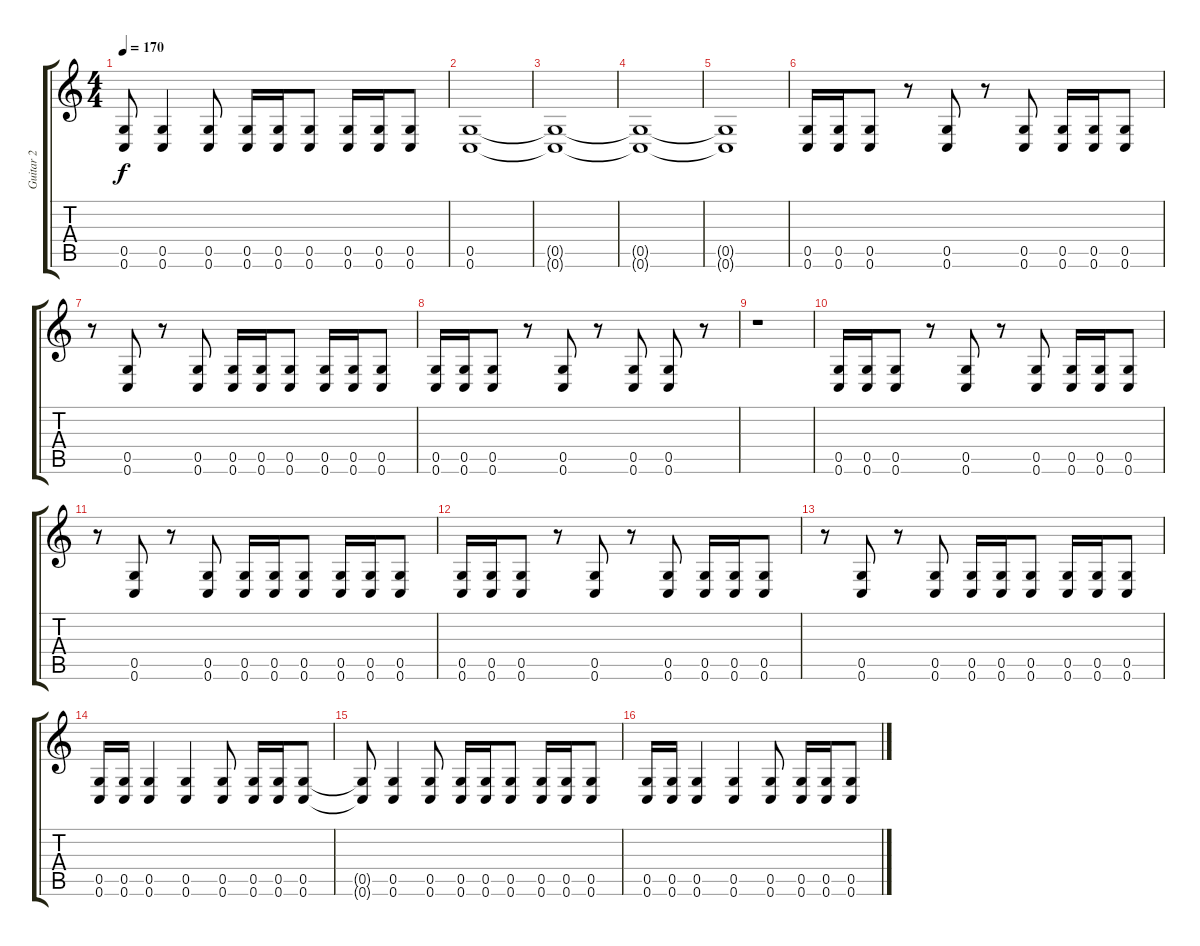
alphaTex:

\track ("Guitar 2" "Guitar 2") {instrument distortionguitar}
\staff {score tabs}
\tuning (D4 A3 F3 C3 G2 C2) {hide}
\ts (4 4)
\tempo 170
\clef g2
\ks c
(0.5{t} 0.6{t}).8{dy f} (0.5 0.6).4 (0.5 0.6).8 (0.5 0.6).16 (0.5 0.6).16 (0.5 0.6).8 (0.5 0.6).16 (0.5 0.6).16 (0.5 0.6).8 |
(0.5 0.6).1 |
(0.5{t} 0.6{t}).1 |
(0.5{t} 0.6{t}).1 |
(0.5{t} 0.6{t}).1 |
(0.5 0.6).16 (0.5 0.6).16 (0.5 0.6).8 r.8 (0.5 0.6).8 r.8 (0.5 0.6).8 (0.5 0.6).16 (0.5 0.6).16 (0.5 0.6).8 |
r.8 (0.5 0.6).8 r.8 (0.5 0.6).8 (0.5 0.6).16 (0.5 0.6).16 (0.5 0.6).8 (0.5 0.6).16 (0.5 0.6).16 (0.5 0.6).8 |
(0.5 0.6).16 (0.5 0.6).16 (0.5 0.6).8 r.8 (0.5 0.6).8 r.8 (0.5 0.6).8 (0.5 0.6).8 r.8 |
r.1 |
(0.5 0.6).16 (0.5 0.6).16 (0.5 0.6).8 r.8 (0.5 0.6).8 r.8 (0.5 0.6).8 (0.5 0.6).16 (0.5 0.6).16 (0.5 0.6).8 |
r.8 (0.5 0.6).8 r.8 (0.5 0.6).8 (0.5 0.6).16 (0.5 0.6).16 (0.5 0.6).8 (0.5 0.6).16 (0.5 0.6).16 (0.5 0.6).8 |
(0.5 0.6).16 (0.5 0.6).16 (0.5 0.6).8 r.8 (0.5 0.6).8 r.8 (0.5 0.6).8 (0.5 0.6).16 (0.5 0.6).16 (0.5 0.6).8 |
r.8 (0.5 0.6).8 r.8 (0.5 0.6).8 (0.5 0.6).16 (0.5 0.6).16 (0.5 0.6).8 (0.5 0.6).16 (0.5 0.6).16 (0.5 0.6).8 |
(0.5 0.6).16 (0.5 0.6).16 (0.5 0.6).4 (0.5 0.6).4 (0.5 0.6).8 (0.5 0.6).16 (0.5 0.6).16 (0.5 0.6).8 |
(0.5{t} 0.6{t}).8 (0.5 0.6).4 (0.5 0.6).8 (0.5 0.6).16 (0.5 0.6).16 (0.5 0.6).8 (0.5 0.6).16 (0.5 0.6).16 (0.5 0.6).8 |
(0.5 0.6).16 (0.5 0.6).16 (0.5 0.6).4 (0.5 0.6).4 (0.5 0.6).8 (0.5 0.6).16 (0.5 0.6).16 (0.5 0.6).8
